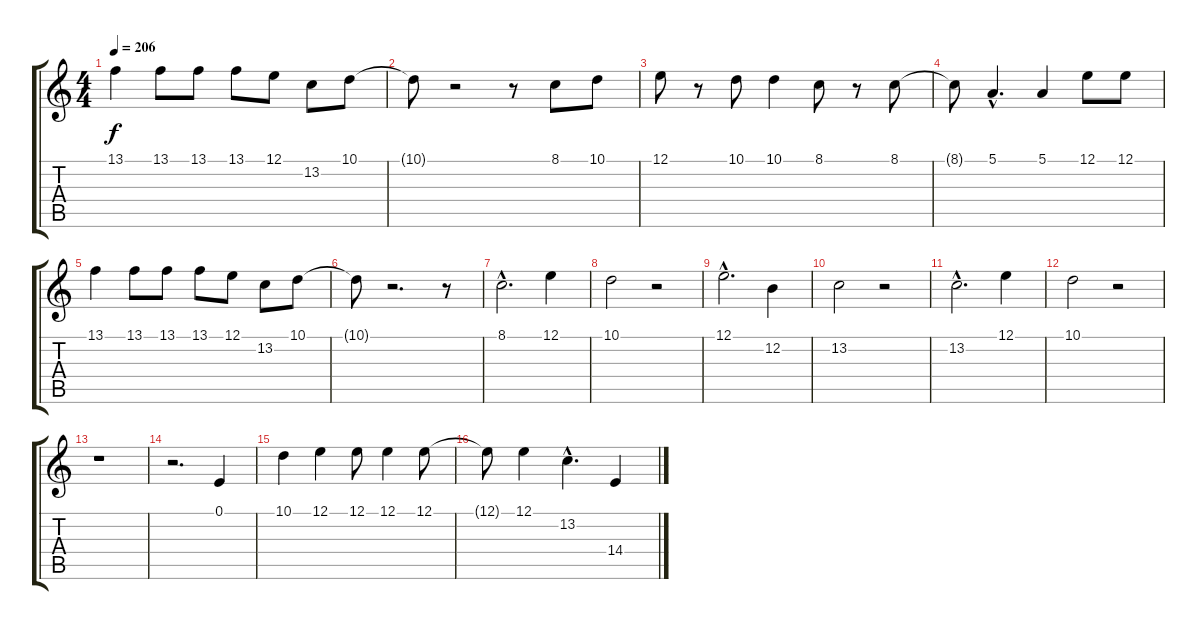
\track "" {instrument fx5brightness}
\staff {score tabs}
\tuning (E4 B3 G3 D3 A2 E2) {hide}
\ts (4 4)
\tempo 206
\clef g2
\ks c
13.1.4{dy f} 13.1.8 13.1.8 13.1.8 12.1.8 13.2.8 10.1.8 |
10.1{t}.8 r.2 r.8 8.1.8 10.1.8 |
12.1.8 r.8 10.1.8 10.1.4 8.1.8 r.8 8.1.8 |
8.1{t}.8 5.1{hac}.4{d} 5.1.4 12.1.8 12.1.8 |
13.1.4 13.1.8 13.1.8 13.1.8 12.1.8 13.2.8 10.1.8 |
10.1{t}.8 r.2{d} r.8 |
8.1{hac}.2{d} 12.1.4 |
10.1.2 r.2 |
12.1{hac}.2{d} 12.2.4 |
13.2.2 r.2 |
13.2{hac}.2{d} 12.1.4 |
10.1.2 r.2 |
r.1 |
r.2{d} 0.1.4 |
10.1.4 12.1.4 12.1.8 12.1.4 12.1.8 |
12.1{t}.8 12.1.4 13.2{hac}.4{d} 14.4.4
